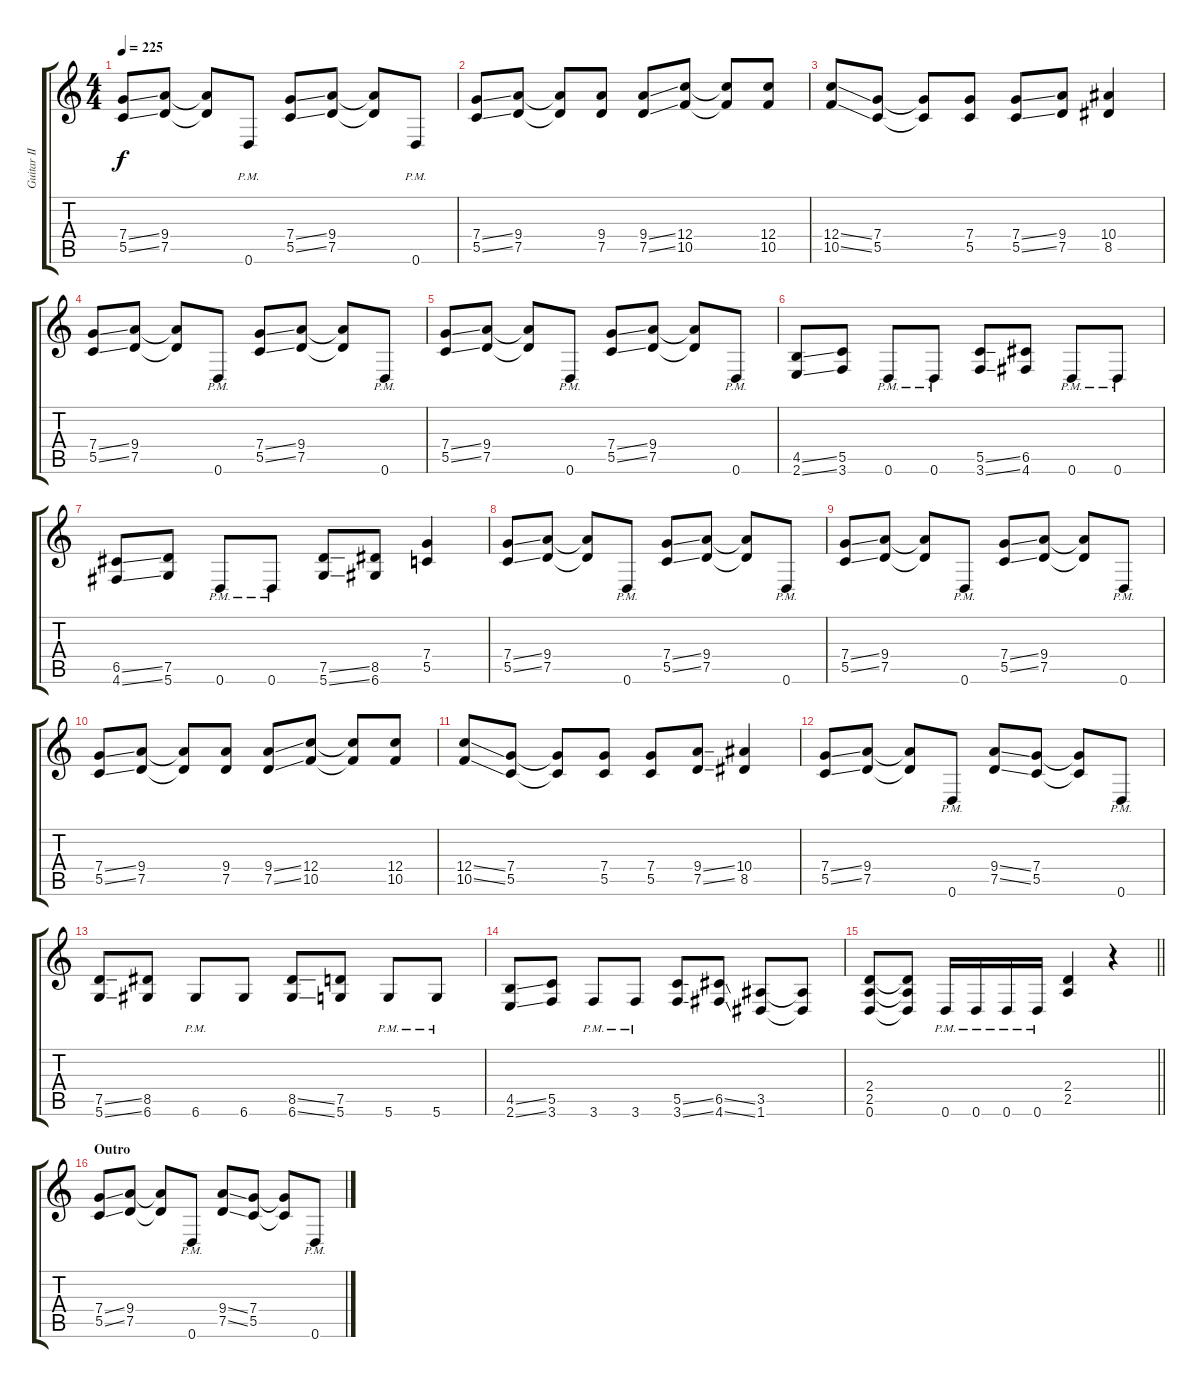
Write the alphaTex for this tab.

\track ("Guitar II" "Guitar II") {instrument distortionguitar}
\staff {score tabs}
\tuning (D4 A3 F3 C3 G2 D2) {hide}
\ts (4 4)
\tempo 225
\clef g2
\ks c
(7.4{ss} 5.5{ss}).8{dy f} (9.4 7.5).8 (9.4{t} 7.5{t}).8 0.6{pm}.8 (7.4{ss} 5.5{ss}).8 (9.4 7.5).8 (9.4{t} 7.5{t}).8 0.6{pm}.8 |
(7.4{ss} 5.5{ss}).8 (9.4 7.5).8 (9.4{t} 7.5{t}).8 (9.4 7.5).8 (9.4{ss} 7.5{ss}).8 (12.4 10.5).8 (12.4{t} 10.5{t}).8 (12.4 10.5).8 |
(12.4{ss} 10.5{ss}).8 (7.4 5.5).8 (7.4{t} 5.5{t}).8 (7.4 5.5).8 (7.4{ss} 5.5{ss}).8 (9.4 7.5).8 (10.4 8.5).4 |
(7.4{ss} 5.5{ss}).8 (9.4 7.5).8 (9.4{t} 7.5{t}).8 0.6{pm}.8 (7.4{ss} 5.5{ss}).8 (9.4 7.5).8 (9.4{t} 7.5{t}).8 0.6{pm}.8 |
(7.4{ss} 5.5{ss}).8 (9.4 7.5).8 (9.4{t} 7.5{t}).8 0.6{pm}.8 (7.4{ss} 5.5{ss}).8 (9.4 7.5).8 (9.4{t} 7.5{t}).8 0.6{pm}.8 |
(4.5{ss} 2.6{ss}).8 (5.5 3.6).8 0.6{pm}.8 0.6{pm}.8 (5.5{ss} 3.6{ss}).8 (6.5 4.6).8 0.6{pm}.8 0.6{pm}.8 |
(6.5{ss} 4.6{ss}).8 (7.5 5.6).8 0.6{pm}.8 0.6{pm}.8 (7.5{ss} 5.6{ss}).8 (8.5 6.6).8 (7.4 5.5).4 |
(7.4{ss} 5.5{ss}).8 (9.4 7.5).8 (9.4{t} 7.5{t}).8 0.6{pm}.8 (7.4{ss} 5.5{ss}).8 (9.4 7.5).8 (9.4{t} 7.5{t}).8 0.6{pm}.8 |
(7.4{ss} 5.5{ss}).8 (9.4 7.5).8 (9.4{t} 7.5{t}).8 0.6{pm}.8 (7.4{ss} 5.5{ss}).8 (9.4 7.5).8 (9.4{t} 7.5{t}).8 0.6{pm}.8 |
(7.4{ss} 5.5{ss}).8 (9.4 7.5).8 (9.4{t} 7.5{t}).8 (9.4 7.5).8 (9.4{ss} 7.5{ss}).8 (12.4 10.5).8 (12.4{t} 10.5{t}).8 (12.4 10.5).8 |
(12.4{ss} 10.5{ss}).8 (7.4 5.5).8 (7.4{t} 5.5{t}).8 (7.4 5.5).8 (7.4 5.5).8 (9.4{ss} 7.5{ss}).8 (10.4 8.5).4 |
(7.4{ss} 5.5{ss}).8 (9.4 7.5).8 (9.4{t} 7.5{t}).8 0.6{pm}.8 (9.4{ss} 7.5{ss}).8 (7.4 5.5).8 (7.4{t} 5.5{t}).8 0.6{pm}.8 |
(7.5{ss} 5.6{ss}).8 (8.5 6.6).8 6.6{pm}.8 6.6.8 (8.5{ss} 6.6{ss}).8 (7.5 5.6).8 5.6{pm}.8 5.6{pm}.8 |
(4.5{ss} 2.6{ss}).8 (5.5 3.6).8 3.6{pm}.8 3.6{pm}.8 (5.5{ss} 3.6{ss}).8 (6.5{ss} 4.6{ss}).8 (3.5 1.6).8 (3.5{t} 1.6{t}).8 |
\barLineRight lightlight
(2.4 2.5 0.6).8 (2.4{t} 2.5{t} 0.6{t}).8 0.6{pm}.16 0.6{pm}.16 0.6{pm}.16 0.6{pm}.16 (2.4 2.5).4 r.4 |
\section ("" "Outro")
(7.4{ss} 5.5{ss}).8 (9.4 7.5).8 (9.4{t} 7.5{t}).8 0.6{pm}.8 (9.4{ss} 7.5{ss}).8 (7.4 5.5).8 (7.4{t} 5.5{t}).8 0.6{pm}.8
